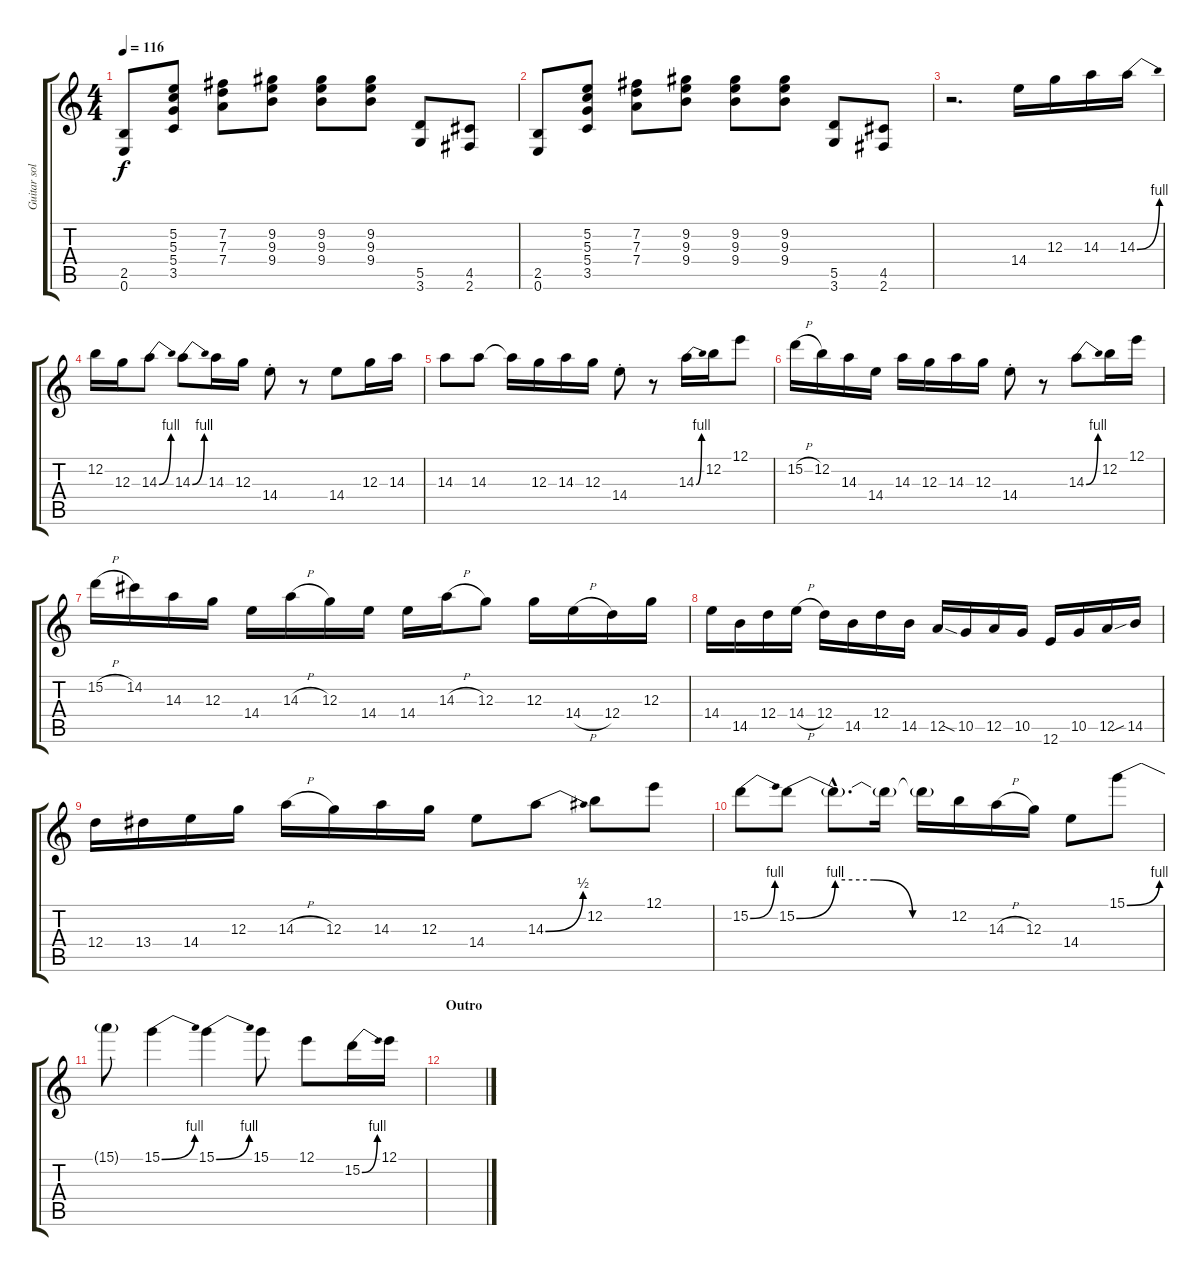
\track ("Guitar solo + overbud" "Guitar sol") {instrument distortionguitar}
\staff {score tabs}
\tuning (E4 B3 G3 D3 A2 E2) {hide}
\ts (4 4)
\tempo 116
\clef g2
\ks c
(2.5 0.6).8{dy f} (5.2 5.3 5.4 3.5).8 (7.2 7.3 7.4).8 (9.2 9.3 9.4).8 (9.2 9.3 9.4).8 (9.2 9.3 9.4).8 (5.5 3.6).8 (4.5 2.6).8 |
(2.5 0.6).8 (5.2 5.3 5.4 3.5).8 (7.2 7.3 7.4).8 (9.2 9.3 9.4).8 (9.2 9.3 9.4).8 (9.2 9.3 9.4).8 (5.5 3.6).8 (4.5 2.6).8 |
r.2{d} 14.4.16 12.3.16 14.3.16 14.3{be (bend 0 0 60 4)}.16 |
12.2.16 12.3.16 14.3{be (bend 0 0 60 4)}.8 14.3{be (bend 0 0 60 4)}.8 14.3.16 12.3.16 14.4{st}.8 r.8 14.4.8 12.3.16 14.3.16 |
14.3.8 14.3.8 14.3{t}.16 12.3.16 14.3.16 12.3.16 14.4{st}.8 r.8 14.3{be (bend 0 0 60 4)}.16 12.2.16 12.1.8 |
15.2{h}.16 12.2.16 14.3.16 14.4.16 14.3.16 12.3.16 14.3.16 12.3.16 14.4{st}.8 r.8 14.3{be (bend 0 0 60 4)}.8 12.2.16 12.1.16 |
15.2{h}.16 14.2.16 14.3.16 12.3.16 14.4.16 14.3{h}.16 12.3.16 14.4.16 14.4.16 14.3{h}.16 12.3.8 12.3.16 14.4{h}.16 12.4.16 12.3.16 |
14.4.16 14.5.16 12.4.16 14.4{h}.16 12.4.16 14.5.16 12.4.16 14.5.16 12.5.16 10.5{sia}.16 12.5.16 10.5.16 12.6.16 10.5.16 12.5.16 14.5{sib}.16 |
12.4.16 13.4.16 14.4.16 12.3.16 14.3{h}.16 12.3.16 14.3.16 12.3.16 14.4.8 14.3{be (bend 0 0 60 2)}.8 12.2.8 12.1.8 |
15.2{be (bend 0 0 60 4)}.8 15.2{be (custom 0 0 15 4 30 4 45 0 60 0)}.8 15.2{hac t}.8{d} 15.2{t}.16 15.2{t}.16 12.2.16 14.3{h}.16 12.3.16 14.4.8 15.1{be (bend 0 0 60 4)}.8 |
15.1{t}.8 15.1{be (bend 0 0 60 4)}.4 15.1{be (bend 0 0 60 4)}.4 15.1.8 12.1.8 15.2{be (bend 0 0 60 4)}.16 12.1.16 |
\section ("" "Outro")
